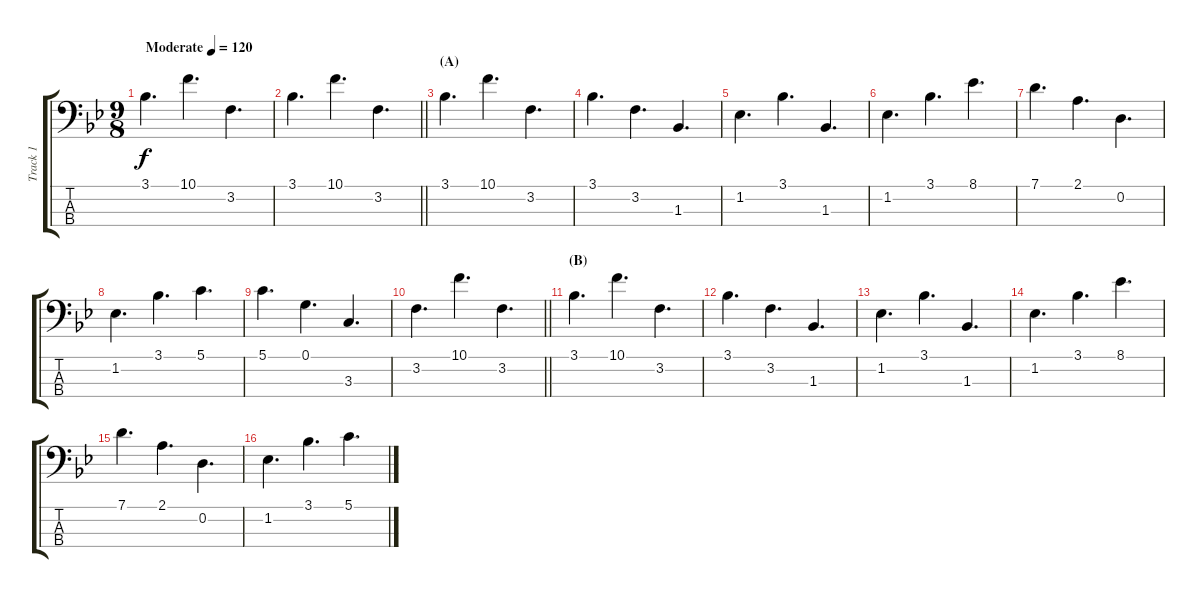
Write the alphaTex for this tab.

\track ("Track 1" "Track 1") {instrument electricbassfinger}
\staff {score tabs}
\tuning (G2 D2 A1 E1) {hide}
\ts (9 8)
\tempo (120 "Moderate")
\clef f4
\ks bb
3.1.4{d dy f instrument electricbassfinger} 10.1.4{d} 3.2.4{d} |
\barLineRight lightlight
3.1.4{d} 10.1.4{d} 3.2.4{d} |
\section ("" "(A)")
3.1.4{d} 10.1.4{d} 3.2.4{d} |
3.1.4{d} 3.2.4{d} 1.3.4{d} |
1.2.4{d} 3.1.4{d} 1.3.4{d} |
1.2.4{d} 3.1.4{d} 8.1.4{d} |
7.1.4{d} 2.1.4{d} 0.2.4{d} |
1.2.4{d} 3.1.4{d} 5.1.4{d} |
5.1.4{d} 0.1.4{d} 3.3.4{d} |
\barLineRight lightlight
3.2.4{d} 10.1.4{d} 3.2.4{d} |
\section ("" "(B)")
3.1.4{d} 10.1.4{d} 3.2.4{d} |
3.1.4{d} 3.2.4{d} 1.3.4{d} |
1.2.4{d} 3.1.4{d} 1.3.4{d} |
1.2.4{d} 3.1.4{d} 8.1.4{d} |
7.1.4{d} 2.1.4{d} 0.2.4{d} |
1.2.4{d} 3.1.4{d} 5.1.4{d}
